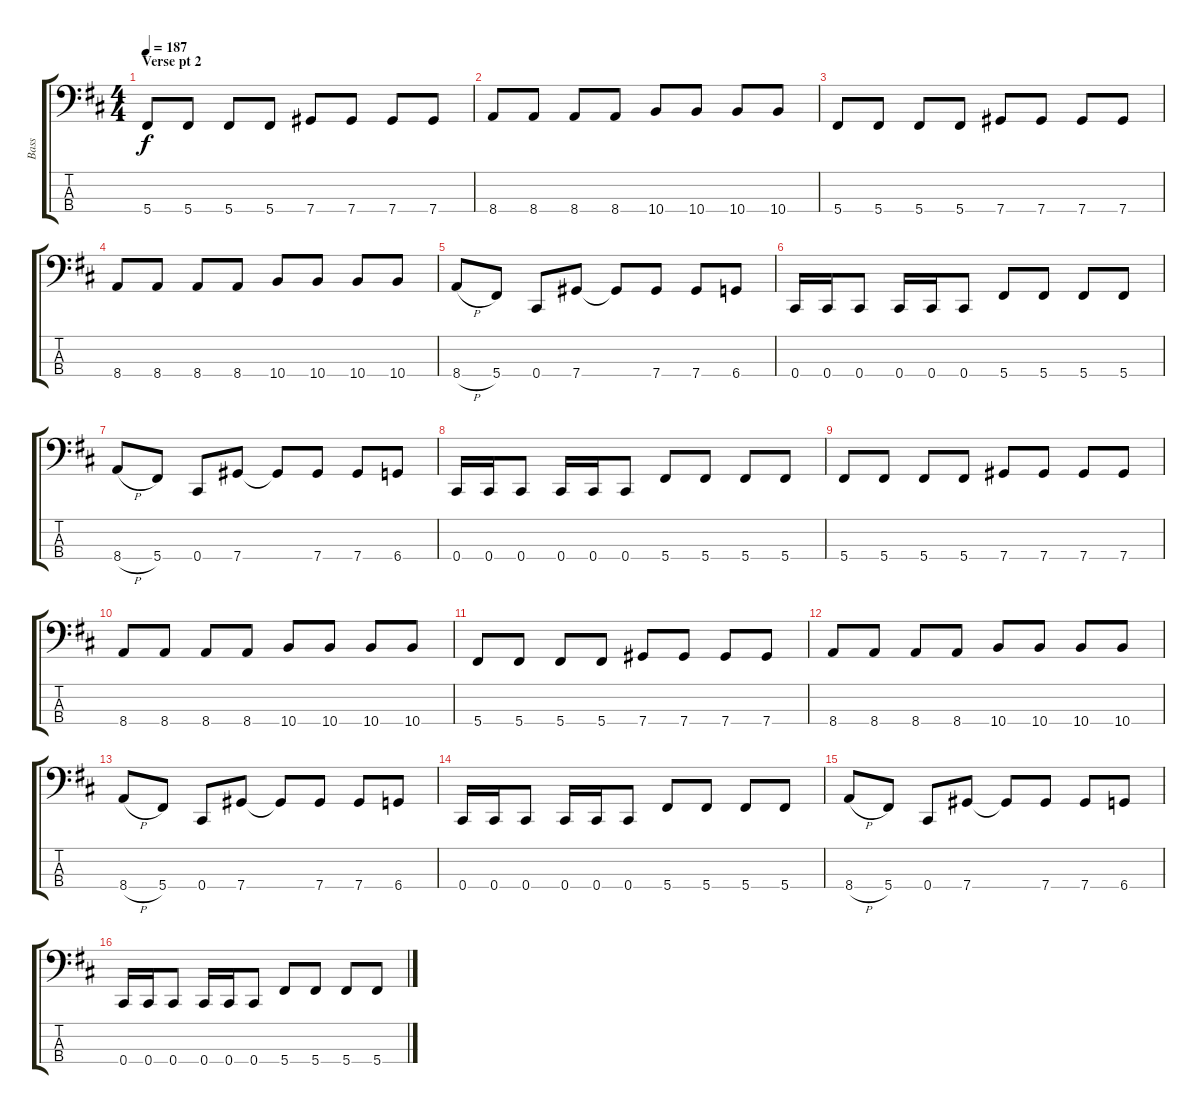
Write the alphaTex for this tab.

\track ("Bass" "Bass") {instrument electricbasspick}
\staff {score tabs}
\tuning (Gb2 Db2 Ab1 Db1) {hide}
\ts (4 4)
\section ("" "Verse pt 2")
\tempo 187
\clef f4
\ks d
5.4.8{dy f} 5.4.8 5.4.8 5.4.8 7.4.8 7.4.8 7.4.8 7.4.8 |
8.4.8 8.4.8 8.4.8 8.4.8 10.4.8 10.4.8 10.4.8 10.4.8 |
5.4.8 5.4.8 5.4.8 5.4.8 7.4.8 7.4.8 7.4.8 7.4.8 |
8.4.8 8.4.8 8.4.8 8.4.8 10.4.8 10.4.8 10.4.8 10.4.8 |
8.4{h}.8 5.4.8 0.4.8 7.4.8 7.4{t}.8 7.4.8 7.4.8 6.4.8 |
0.4.16 0.4.16 0.4.8 0.4.16 0.4.16 0.4.8 5.4.8 5.4.8 5.4.8 5.4.8 |
8.4{h}.8 5.4.8 0.4.8 7.4.8 7.4{t}.8 7.4.8 7.4.8 6.4.8 |
0.4.16 0.4.16 0.4.8 0.4.16 0.4.16 0.4.8 5.4.8 5.4.8 5.4.8 5.4.8 |
5.4.8 5.4.8 5.4.8 5.4.8 7.4.8 7.4.8 7.4.8 7.4.8 |
8.4.8 8.4.8 8.4.8 8.4.8 10.4.8 10.4.8 10.4.8 10.4.8 |
5.4.8 5.4.8 5.4.8 5.4.8 7.4.8 7.4.8 7.4.8 7.4.8 |
8.4.8 8.4.8 8.4.8 8.4.8 10.4.8 10.4.8 10.4.8 10.4.8 |
8.4{h}.8 5.4.8 0.4.8 7.4.8 7.4{t}.8 7.4.8 7.4.8 6.4.8 |
0.4.16 0.4.16 0.4.8 0.4.16 0.4.16 0.4.8 5.4.8 5.4.8 5.4.8 5.4.8 |
8.4{h}.8 5.4.8 0.4.8 7.4.8 7.4{t}.8 7.4.8 7.4.8 6.4.8 |
0.4.16 0.4.16 0.4.8 0.4.16 0.4.16 0.4.8 5.4.8 5.4.8 5.4.8 5.4.8
